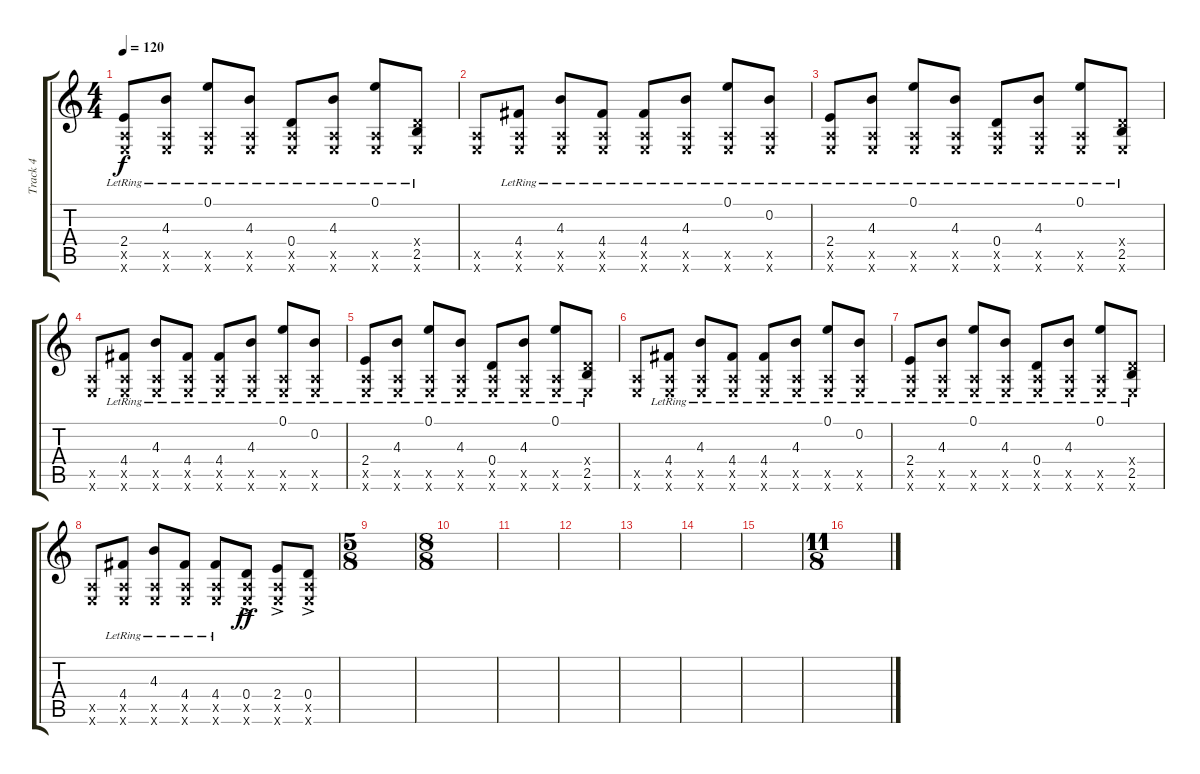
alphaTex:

\track ("Track 4" "Track 4") {instrument overdrivenguitar}
\staff {score tabs}
\tuning (E4 B3 G3 D3 A2 E2) {hide}
\ts (4 4)
\tempo 120
\clef g2
\ks c
(2.4{lr} 0.5{x} 0.6{x}).8{dy f} (4.3{lr} 0.5{x} 0.6{x}).8 (0.1{lr} 0.5{x} 0.6{x}).8 (4.3{lr} 0.5{x} 0.6{x}).8 (0.4{lr} 0.5{x} 0.6{x}).8 (4.3{lr} 0.5{x} 0.6{x}).8 (0.1{lr} 0.5{x} 0.6{x}).8 (0.4{x} 2.5{lr} 0.6{x}).8 |
(0.5{x} 0.6{x}).8 (4.4{lr} 0.5{x} 0.6{x}).8 (4.3{lr} 0.5{x} 0.6{x}).8 (4.4{lr} 0.5{x} 0.6{x}).8 (4.4{lr} 0.5{x} 0.6{x}).8 (4.3{lr} 0.5{x} 0.6{x}).8 (0.1{lr} 0.5{x} 0.6{x}).8 (0.2{lr} 0.5{x} 0.6{x}).8 |
(2.4{lr} 0.5{x} 0.6{x}).8 (4.3{lr} 0.5{x} 0.6{x}).8 (0.1{lr} 0.5{x} 0.6{x}).8 (4.3{lr} 0.5{x} 0.6{x}).8 (0.4{lr} 0.5{x} 0.6{x}).8 (4.3{lr} 0.5{x} 0.6{x}).8 (0.1{lr} 0.5{x} 0.6{x}).8 (0.4{x} 2.5{lr} 0.6{x}).8 |
(0.5{x} 0.6{x}).8 (4.4{lr} 0.5{x} 0.6{x}).8 (4.3{lr} 0.5{x} 0.6{x}).8 (4.4{lr} 0.5{x} 0.6{x}).8 (4.4{lr} 0.5{x} 0.6{x}).8 (4.3{lr} 0.5{x} 0.6{x}).8 (0.1{lr} 0.5{x} 0.6{x}).8 (0.2{lr} 0.5{x} 0.6{x}).8 |
(2.4{lr} 0.5{x} 0.6{x}).8 (4.3{lr} 0.5{x} 0.6{x}).8 (0.1{lr} 0.5{x} 0.6{x}).8 (4.3{lr} 0.5{x} 0.6{x}).8 (0.4{lr} 0.5{x} 0.6{x}).8 (4.3{lr} 0.5{x} 0.6{x}).8 (0.1{lr} 0.5{x} 0.6{x}).8 (0.4{x} 2.5{lr} 0.6{x}).8 |
(0.5{x} 0.6{x}).8 (4.4{lr} 0.5{x} 0.6{x}).8 (4.3{lr} 0.5{x} 0.6{x}).8 (4.4{lr} 0.5{x} 0.6{x}).8 (4.4{lr} 0.5{x} 0.6{x}).8 (4.3{lr} 0.5{x} 0.6{x}).8 (0.1{lr} 0.5{x} 0.6{x}).8 (0.2{lr} 0.5{x} 0.6{x}).8 |
(2.4{lr} 0.5{x} 0.6{x}).8 (4.3{lr} 0.5{x} 0.6{x}).8 (0.1{lr} 0.5{x} 0.6{x}).8 (4.3{lr} 0.5{x} 0.6{x}).8 (0.4{lr} 0.5{x} 0.6{x}).8 (4.3{lr} 0.5{x} 0.6{x}).8 (0.1{lr} 0.5{x} 0.6{x}).8 (0.4{x} 2.5{lr} 0.6{x}).8 |
(0.5{x} 0.6{x}).8 (4.4{lr} 0.5{x} 0.6{x}).8 (4.3{lr} 0.5{x} 0.6{x}).8 (4.4{lr} 0.5{x} 0.6{x}).8 (4.4{lr} 0.5{x} 0.6{x}).8 (0.4{ac} 0.5{x} 0.6{x}).8{dy ff} (2.4{ac} 0.5{x} 0.6{x}).8 (0.4{ac} 0.5{x} 0.6{x}).8 |
\ts (5 8)
|
\ts (8 8)
|
|
|
|
|
|
\ts (11 8)
